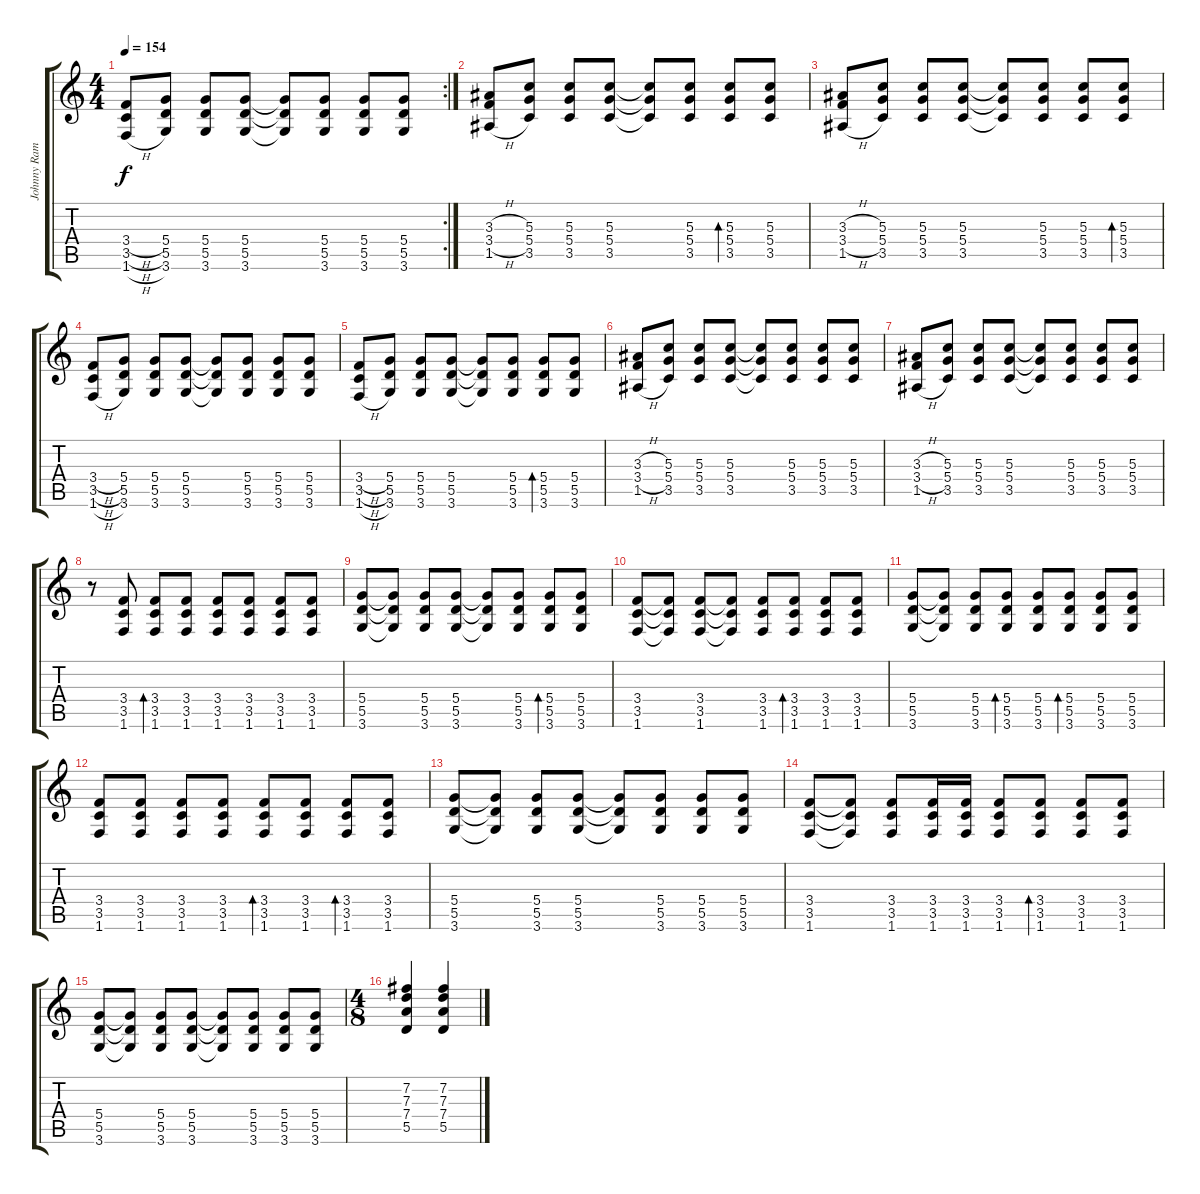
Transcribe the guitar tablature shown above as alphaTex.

\track ("Johnny Ramone - Guitar 1" "Johnny Ram") {instrument distortionguitar}
\staff {score tabs}
\tuning (E4 B3 G3 D3 A2 E2) {hide}
\rc 2
\ts (4 4)
\tempo 154
\clef g2
\ks c
(3.4{h} 3.5{h} 1.6{h}).8{dy f instrument distortionguitar} (5.4 5.5 3.6).8 (5.4 5.5 3.6).8 (5.4 5.5 3.6).8 (5.4{t} 5.5{t} 3.6{t}).8 (5.4 5.5 3.6).8 (5.4 5.5 3.6).8 (5.4 5.5 3.6).8 |
(3.3{h} 3.4{h} 1.5{h}).8 (5.3 5.4 3.5).8 (5.3 5.4 3.5).8 (5.3 5.4 3.5).8 (5.3{t} 5.4{t} 3.5{t}).8 (5.3 5.4 3.5).8 (5.3 5.4 3.5).8{bd 240} (5.3 5.4 3.5).8 |
(3.3{h} 3.4{h} 1.5{h}).8 (5.3 5.4 3.5).8 (5.3 5.4 3.5).8 (5.3 5.4 3.5).8 (5.3{t} 5.4{t} 3.5{t}).8 (5.3 5.4 3.5).8 (5.3 5.4 3.5).8 (5.3 5.4 3.5).8{bd 240} |
(3.4{h} 3.5{h} 1.6{h}).8 (5.4 5.5 3.6).8 (5.4 5.5 3.6).8 (5.4 5.5 3.6).8 (5.4{t} 5.5{t} 3.6{t}).8 (5.4 5.5 3.6).8 (5.4 5.5 3.6).8 (5.4 5.5 3.6).8 |
(3.4{h} 3.5{h} 1.6{h}).8 (5.4 5.5 3.6).8 (5.4 5.5 3.6).8 (5.4 5.5 3.6).8 (5.4{t} 5.5{t} 3.6{t}).8 (5.4 5.5 3.6).8 (5.4 5.5 3.6).8{bd 240} (5.4 5.5 3.6).8 |
(3.3{h} 3.4{h} 1.5{h}).8 (5.3 5.4 3.5).8 (5.3 5.4 3.5).8 (5.3 5.4 3.5).8 (5.3{t} 5.4{t} 3.5{t}).8 (5.3 5.4 3.5).8 (5.3 5.4 3.5).8 (5.3 5.4 3.5).8 |
(3.3{h} 3.4{h} 1.5{h}).8 (5.3 5.4 3.5).8 (5.3 5.4 3.5).8 (5.3 5.4 3.5).8 (5.3{t} 5.4{t} 3.5{t}).8 (5.3 5.4 3.5).8 (5.3 5.4 3.5).8 (5.3 5.4 3.5).8 |
r.8 (3.4 3.5 1.6).8 (3.4 3.5 1.6).8{bd 240} (3.4 3.5 1.6).8 (3.4 3.5 1.6).8 (3.4 3.5 1.6).8 (3.4 3.5 1.6).8 (3.4 3.5 1.6).8 |
(5.4 5.5 3.6).8 (5.4{t} 5.5{t} 3.6{t}).8 (5.4 5.5 3.6).8 (5.4 5.5 3.6).8 (5.4{t} 5.5{t} 3.6{t}).8 (5.4 5.5 3.6).8 (5.4 5.5 3.6).8{bd 240} (5.4 5.5 3.6).8 |
(3.4 3.5 1.6).8 (3.4{t} 3.5{t} 1.6{t}).8 (3.4 3.5 1.6).8 (3.4{t} 3.5{t} 1.6{t}).8 (3.4 3.5 1.6).8 (3.4 3.5 1.6).8{bd 240} (3.4 3.5 1.6).8 (3.4 3.5 1.6).8 |
(5.4 5.5 3.6).8 (5.4{t} 5.5{t} 3.6{t}).8 (5.4 5.5 3.6).8 (5.4 5.5 3.6).8{bd 240} (5.4 5.5 3.6).8 (5.4 5.5 3.6).8{bd 240} (5.4 5.5 3.6).8 (5.4 5.5 3.6).8 |
(3.4 3.5 1.6).8 (3.4 3.5 1.6).8 (3.4 3.5 1.6).8 (3.4 3.5 1.6).8 (3.4 3.5 1.6).8{bd 240} (3.4 3.5 1.6).8 (3.4 3.5 1.6).8{bd 240} (3.4 3.5 1.6).8 |
(5.4 5.5 3.6).8 (5.4{t} 5.5{t} 3.6{t}).8 (5.4 5.5 3.6).8 (5.4 5.5 3.6).8 (5.4{t} 5.5{t} 3.6{t}).8 (5.4 5.5 3.6).8 (5.4 5.5 3.6).8 (5.4 5.5 3.6).8 |
(3.4 3.5 1.6).8 (3.4{t} 3.5{t} 1.6{t}).8 (3.4 3.5 1.6).8 (3.4 3.5 1.6).16 (3.4 3.5 1.6).16 (3.4 3.5 1.6).8 (3.4 3.5 1.6).8{bd 240} (3.4 3.5 1.6).8 (3.4 3.5 1.6).8 |
(5.4 5.5 3.6).8 (5.4{t} 5.5{t} 3.6{t}).8 (5.4 5.5 3.6).8 (5.4 5.5 3.6).8 (5.4{t} 5.5{t} 3.6{t}).8 (5.4 5.5 3.6).8 (5.4 5.5 3.6).8 (5.4 5.5 3.6).8 |
\ts (4 8)
(7.2 7.3 7.4 5.5).4 (7.2 7.3 7.4 5.5).4
